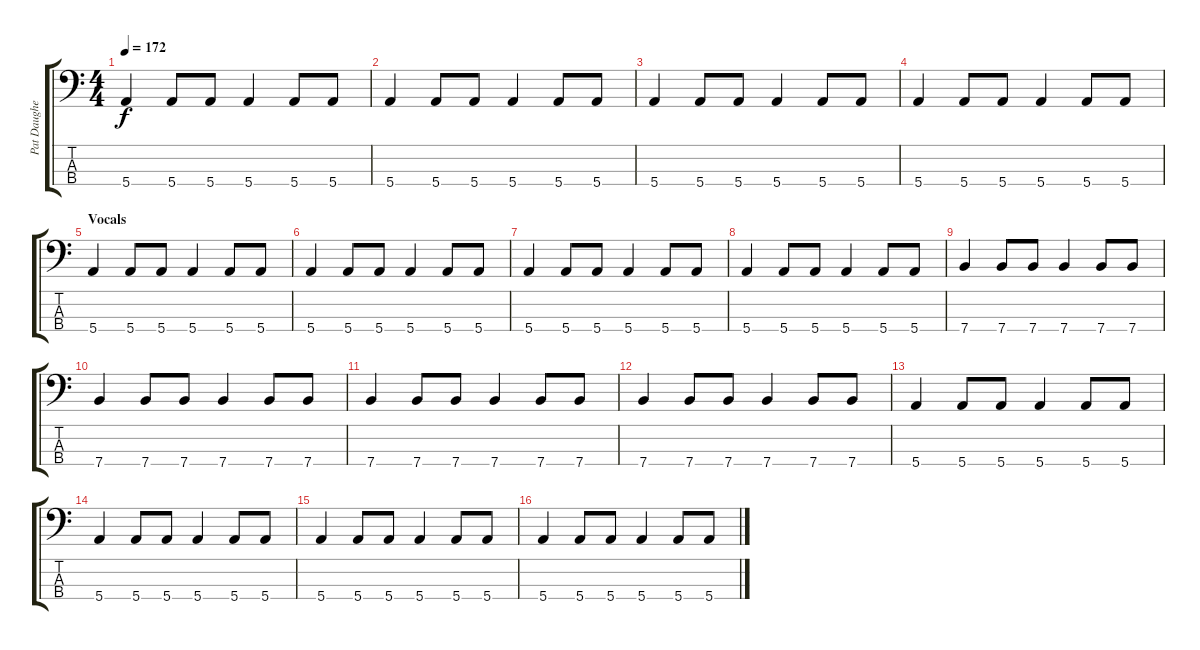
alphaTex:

\track ("Pat Daugherty  " "Pat Daughe") {instrument acousticguitarsteel}
\staff {score tabs}
\tuning (G2 D2 A1 E1) {hide}
\ts (4 4)
\tempo 172
\clef f4
\ks c
5.4.4{dy f} 5.4.8 5.4.8 5.4.4 5.4.8 5.4.8 |
5.4.4 5.4.8 5.4.8 5.4.4 5.4.8 5.4.8 |
5.4.4 5.4.8 5.4.8 5.4.4 5.4.8 5.4.8 |
5.4.4 5.4.8 5.4.8 5.4.4 5.4.8 5.4.8 |
\section ("" "Vocals")
5.4.4 5.4.8 5.4.8 5.4.4 5.4.8 5.4.8 |
5.4.4 5.4.8 5.4.8 5.4.4 5.4.8 5.4.8 |
5.4.4 5.4.8 5.4.8 5.4.4 5.4.8 5.4.8 |
5.4.4 5.4.8 5.4.8 5.4.4 5.4.8 5.4.8 |
7.4.4 7.4.8 7.4.8 7.4.4 7.4.8 7.4.8 |
7.4.4 7.4.8 7.4.8 7.4.4 7.4.8 7.4.8 |
7.4.4 7.4.8 7.4.8 7.4.4 7.4.8 7.4.8 |
7.4.4 7.4.8 7.4.8 7.4.4 7.4.8 7.4.8 |
5.4.4 5.4.8 5.4.8 5.4.4 5.4.8 5.4.8 |
5.4.4 5.4.8 5.4.8 5.4.4 5.4.8 5.4.8 |
5.4.4 5.4.8 5.4.8 5.4.4 5.4.8 5.4.8 |
5.4.4 5.4.8 5.4.8 5.4.4 5.4.8 5.4.8
